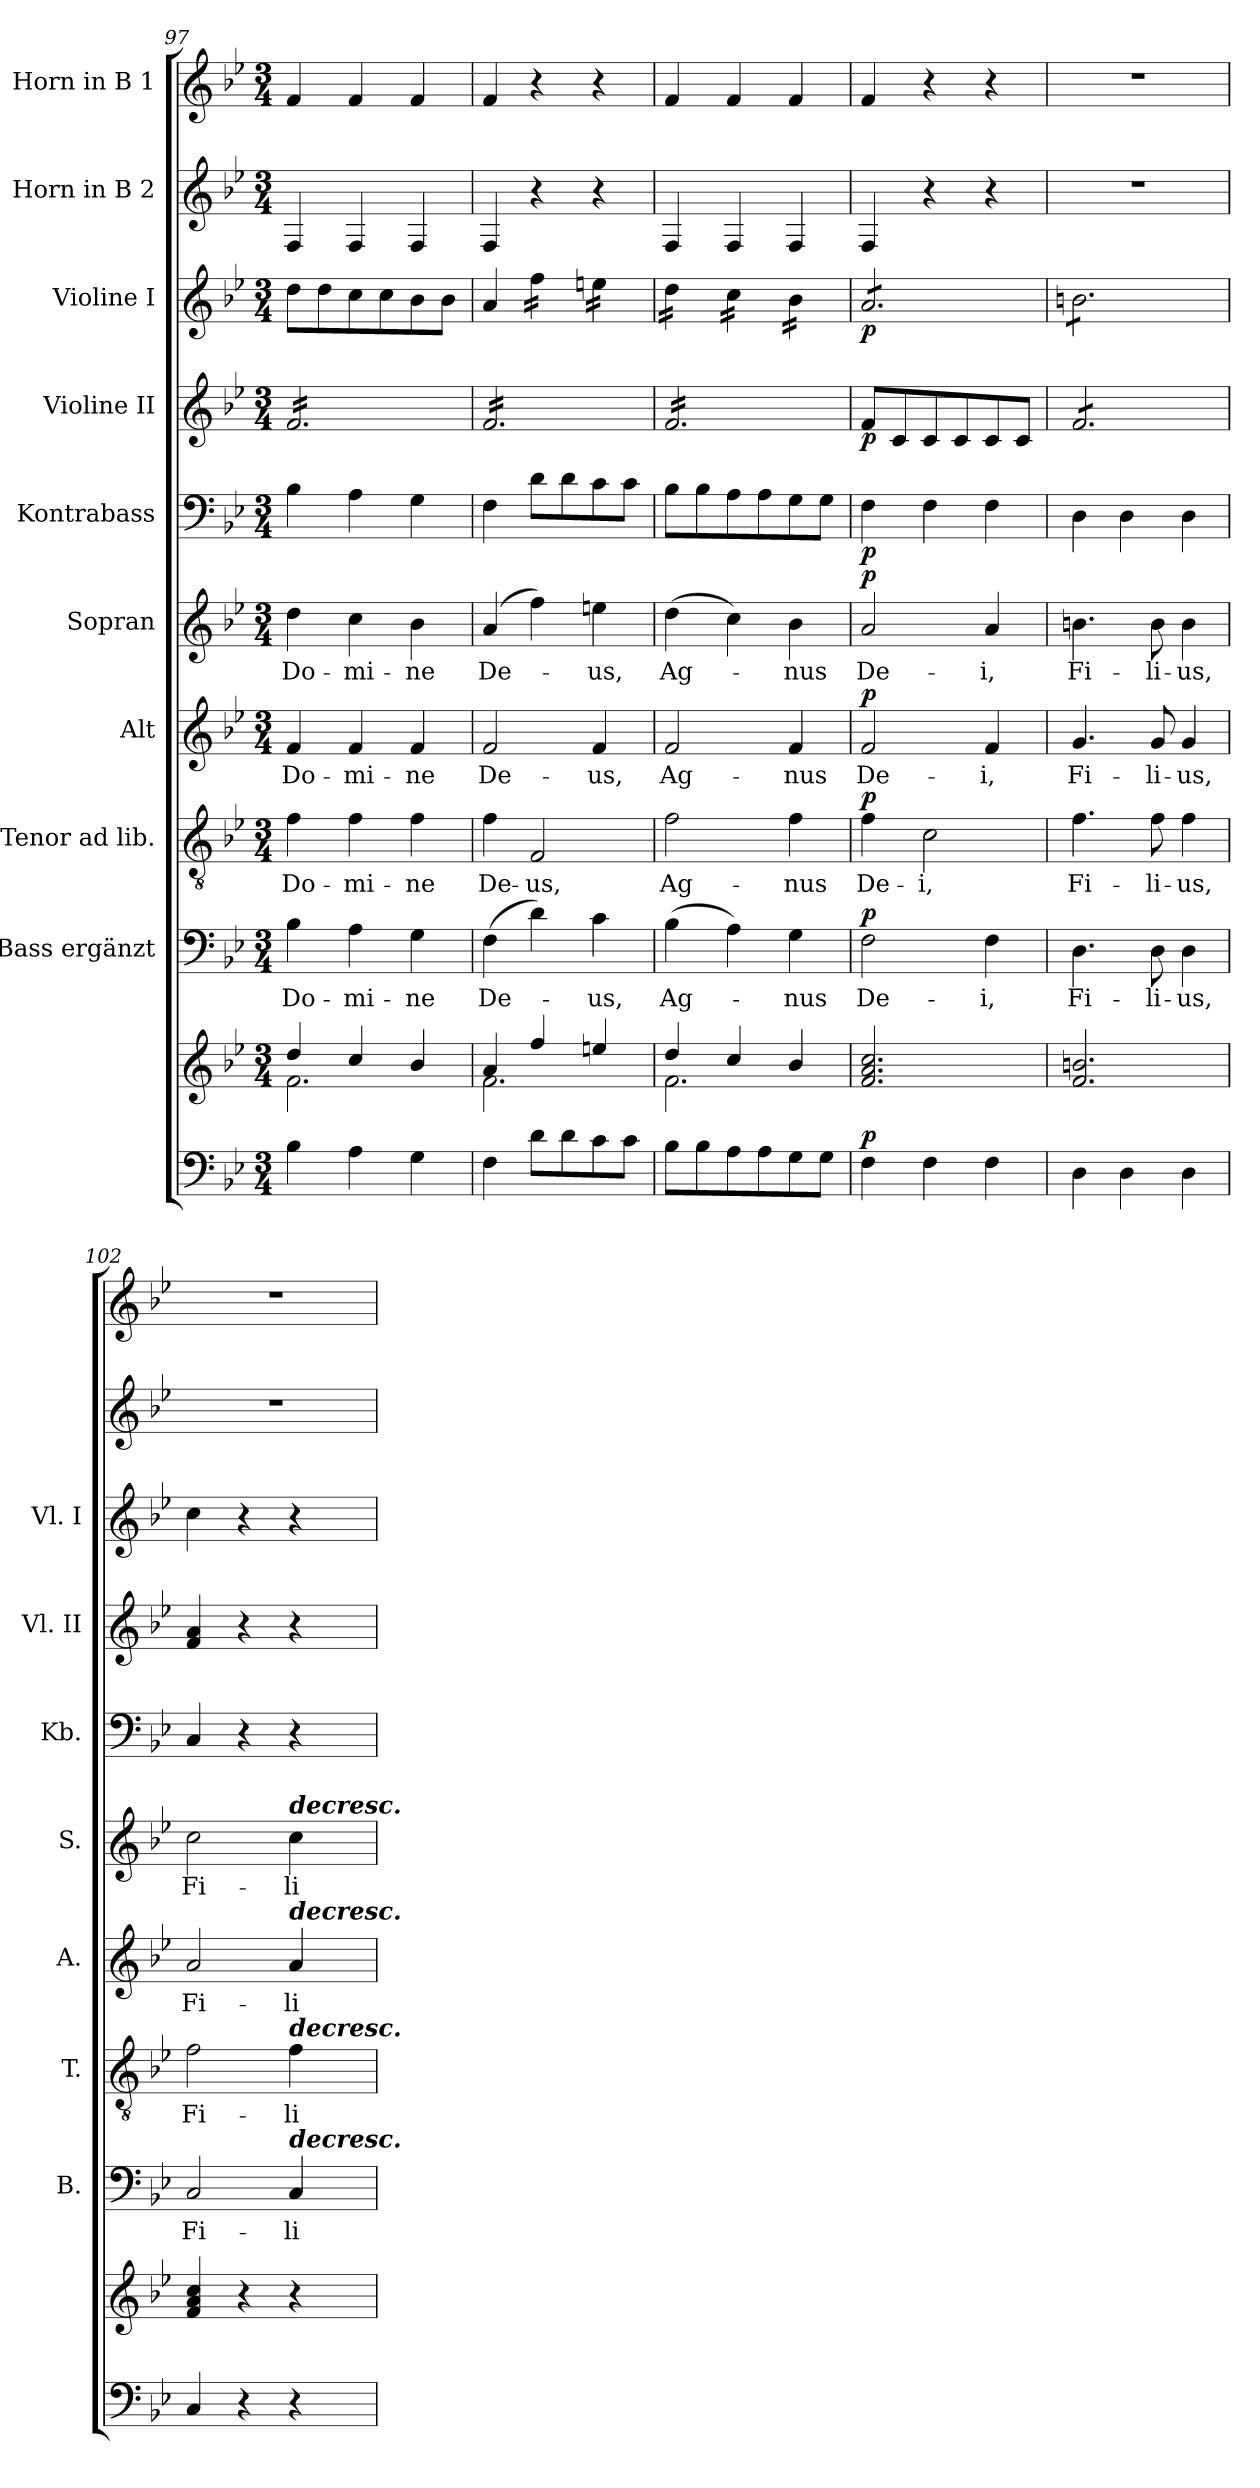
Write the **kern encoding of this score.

**kern	**kern	**dynam	**kern	**text	**dynam	**kern	**text	**dynam	**kern	**text	**dynam	**kern	**text	**dynam	**kern	**dynam	**kern	**dynam	**kern	**dynam	**kern	**kern
*part10	*part10	*part10	*part9	*part9	*part9	*part8	*part8	*part8	*part7	*part7	*part7	*part6	*part6	*part6	*part5	*part5	*part4	*part4	*part3	*part3	*part2	*part1
*staff11	*staff10	*staff10/11	*staff9	*staff9	*staff9	*staff8	*staff8	*staff8	*staff7	*staff7	*staff7	*staff6	*staff6	*staff6	*staff5	*staff5	*staff4	*staff4	*staff3	*staff3	*staff2	*staff1
*	*	*	*I"Bass ergänzt	*	*	*I"Tenor ad lib.	*	*	*I"Alt	*	*	*I"Sopran	*	*	*I"Kontrabass	*	*I"Violine II	*	*I"Violine I	*	*I"Horn in B 2	*I"Horn in B 1
*	*	*	*I'B.	*	*	*I'T.	*	*	*I'A.	*	*	*I'S.	*	*	*I'Kb.	*	*I'Vl. II	*	*I'Vl. I	*	*	*
*clefF4	*clefG2	*	*clefF4	*	*	*clefGv2	*	*	*clefG2	*	*	*clefG2	*	*	*clefF4	*	*clefG2	*	*clefG2	*	*clefG2	*clefG2
*	*	*	*	*	*	*	*	*	*	*	*	*	*	*	*ITrd7c12	*	*	*	*	*	*ITrd8c14	*ITrd8c14
*k[b-e-]	*k[b-e-]	*	*k[b-e-]	*	*	*k[b-e-]	*	*	*k[b-e-]	*	*	*k[b-e-]	*	*	*k[b-e-]	*	*k[b-e-]	*	*k[b-e-]	*	*k[b-e-]	*k[b-e-]
*B-:	*B-:	*	*B-:	*	*	*B-:	*	*	*B-:	*	*	*B-:	*	*	*B-:	*	*B-:	*	*B-:	*	*B-:	*B-:
*M3/4	*M3/4	*	*M3/4	*	*	*M3/4	*	*	*M3/4	*	*	*M3/4	*	*	*M3/4	*	*M3/4	*	*M3/4	*	*M3/4	*M3/4
=97	=97	=97	=97	=97	=97	=97	=97	=97	=97	=97	=97	=97	=97	=97	=97	=97	=97	=97	=97	=97	=97	=97
*	*^	*	*	*	*	*	*	*	*	*	*	*	*	*	*	*	*	*	*	*	*	*
!	!	!	!	!	!LO:LY:b	!	!	!LO:LY:b	!	!	!LO:LY:b	!	!	!LO:LY:b	!	!	!	!	!	!	!	!	!
*	*	*	*	*	*	*	*	*	*	*	*	*	*	*	*	*	*	*tremolo	*	*	*	*	*
4B-\	4dd/	2.f\	.	4B-\	Do-	.	4f\	Do-	.	4f/	Do-	.	4dd\	Do-	.	4BB-\	.	16f/LL	.	8dd\L	.	4FF/	4F/
.	.	.	.	.	.	.	.	.	.	.	.	.	.	.	.	.	.	16f/	.	.	.	.	.
.	.	.	.	.	.	.	.	.	.	.	.	.	.	.	.	.	.	16f/	.	8dd\	.	.	.
.	.	.	.	.	.	.	.	.	.	.	.	.	.	.	.	.	.	16f/	.	.	.	.	.
!	!	!	!	!	!LO:LY:b	!	!	!LO:LY:b	!	!	!LO:LY:b	!	!	!LO:LY:b	!	!	!	!	!	!	!	!	!
4A\	4cc/	.	.	4A\	-mi-	.	4f\	-mi-	.	4f/	-mi-	.	4cc\	-mi-	.	4AA\	.	16f/	.	8cc\	.	4FF/	4F/
.	.	.	.	.	.	.	.	.	.	.	.	.	.	.	.	.	.	16f/	.	.	.	.	.
.	.	.	.	.	.	.	.	.	.	.	.	.	.	.	.	.	.	16f/	.	8cc\	.	.	.
.	.	.	.	.	.	.	.	.	.	.	.	.	.	.	.	.	.	16f/	.	.	.	.	.
!	!	!	!	!	!LO:LY:b	!	!	!LO:LY:b	!	!	!LO:LY:b	!	!	!LO:LY:b	!	!	!	!	!	!	!	!	!
4G\	4b-/	.	.	4G\	-ne	.	4f\	-ne	.	4f/	-ne	.	4b-\	-ne	.	4GG\	.	16f/	.	8b-\	.	4FF/	4F/
.	.	.	.	.	.	.	.	.	.	.	.	.	.	.	.	.	.	16f/	.	.	.	.	.
.	.	.	.	.	.	.	.	.	.	.	.	.	.	.	.	.	.	16f/	.	8b-\J	.	.	.
.	.	.	.	.	.	.	.	.	.	.	.	.	.	.	.	.	.	16f/JJ	.	.	.	.	.
=98	=98	=98	=98	=98	=98	=98	=98	=98	=98	=98	=98	=98	=98	=98	=98	=98	=98	=98	=98	=98	=98	=98	=98
!	!	!	!	!	!LO:LY:b	!	!	!LO:LY:b	!	!	!LO:LY:b	!	!	!LO:LY:b	!	!	!	!	!	!	!	!	!
4F\	4a/	2.f\	.	(>4F\	De-	.	4f\	De-	.	2f/	De-	.	(4a/	De-	.	4FF\	.	16f/LL	.	4a/	.	4FF/	4F/
.	.	.	.	.	.	.	.	.	.	.	.	.	.	.	.	.	.	16f/	.	.	.	.	.
.	.	.	.	.	.	.	.	.	.	.	.	.	.	.	.	.	.	16f/	.	.	.	.	.
.	.	.	.	.	.	.	.	.	.	.	.	.	.	.	.	.	.	16f/	.	.	.	.	.
!	!	!	!	!	!	!	!	!LO:LY:b	!	!	!	!	!	!	!	!	!	!	!	!	!	!	!
*	*	*	*	*	*	*	*	*	*	*	*	*	*	*	*	*	*	*	*	*tremolo	*	*	*
8d\L	4ff/	.	.	4d\)	.	.	2F/	-us,	.	.	.	.	4ff\)	.	.	8D\L	.	16f/	.	16ff\LL	.	4r	4r
.	.	.	.	.	.	.	.	.	.	.	.	.	.	.	.	.	.	16f/	.	16ff\	.	.	.
8d\	.	.	.	.	.	.	.	.	.	.	.	.	.	.	.	8D\	.	16f/	.	16ff\	.	.	.
.	.	.	.	.	.	.	.	.	.	.	.	.	.	.	.	.	.	16f/	.	16ff\JJ	.	.	.
!	!	!	!	!	!LO:LY:b	!	!	!	!	!	!LO:LY:b	!	!	!LO:LY:b	!	!	!	!	!	!	!	!	!
8c\	4een/	.	.	4c\	-us,	.	.	.	.	4f/	-us,	.	4een\	-us,	.	8C\	.	16f/	.	16een\LL	.	4r	4r
.	.	.	.	.	.	.	.	.	.	.	.	.	.	.	.	.	.	16f/	.	16een\	.	.	.
8c\J	.	.	.	.	.	.	.	.	.	.	.	.	.	.	.	8C\J	.	16f/	.	16een\	.	.	.
.	.	.	.	.	.	.	.	.	.	.	.	.	.	.	.	.	.	16f/JJ	.	16een\JJ	.	.	.
!!LO:PB:g=z
=99	=99	=99	=99	=99	=99	=99	=99	=99	=99	=99	=99	=99	=99	=99	=99	=99	=99	=99	=99	=99	=99	=99	=99
!	!	!	!	!	!LO:LY:b	!	!	!LO:LY:b	!	!	!LO:LY:b	!	!	!LO:LY:b	!	!	!	!	!	!	!	!	!
8B-\L	4dd/	2.f\	.	(>4B-\	Ag-	.	2f\	Ag-	.	2f/	Ag-	.	(>4dd\	Ag-	.	8BB-\L	.	16f/LL	.	16dd\LL	.	4FF/	4F/
.	.	.	.	.	.	.	.	.	.	.	.	.	.	.	.	.	.	16f/	.	16dd\	.	.	.
8B-\	.	.	.	.	.	.	.	.	.	.	.	.	.	.	.	8BB-\	.	16f/	.	16dd\	.	.	.
.	.	.	.	.	.	.	.	.	.	.	.	.	.	.	.	.	.	16f/	.	16dd\JJ	.	.	.
8A\	4cc/	.	.	4A\)	.	.	.	.	.	.	.	.	4cc\)	.	.	8AA\	.	16f/	.	16cc\LL	.	4FF/	4F/
.	.	.	.	.	.	.	.	.	.	.	.	.	.	.	.	.	.	16f/	.	16cc\	.	.	.
8A\	.	.	.	.	.	.	.	.	.	.	.	.	.	.	.	8AA\	.	16f/	.	16cc\	.	.	.
.	.	.	.	.	.	.	.	.	.	.	.	.	.	.	.	.	.	16f/	.	16cc\JJ	.	.	.
!	!	!	!	!	!LO:LY:b	!	!	!LO:LY:b	!	!	!LO:LY:b	!	!	!LO:LY:b	!	!	!	!	!	!	!	!	!
8G\	4b-/	.	.	4G\	-nus	.	4f\	-nus	.	4f/	-nus	.	4b-\	-nus	.	8GG\	.	16f/	.	16b-\LL	.	4FF/	4F/
.	.	.	.	.	.	.	.	.	.	.	.	.	.	.	.	.	.	16f/	.	16b-\	.	.	.
8G\J	.	.	.	.	.	.	.	.	.	.	.	.	.	.	.	8GG\J	.	16f/	.	16b-\	.	.	.
.	.	.	.	.	.	.	.	.	.	.	.	.	.	.	.	.	.	16f/JJ	.	16b-\JJ	.	.	.
*	*	*	*	*	*	*	*	*	*	*	*	*	*	*	*	*	*	*Xtremolo	*	*	*	*	*
*	*v	*v	*	*	*	*	*	*	*	*	*	*	*	*	*	*	*	*	*	*	*	*	*
=100	=100	=100	=100	=100	=100	=100	=100	=100	=100	=100	=100	=100	=100	=100	=100	=100	=100	=100	=100	=100	=100	=100
!	!	!LO:DY:a=2	!	!LO:LY:b	!LO:DY:a	!	!LO:LY:b	!LO:DY:a	!	!LO:LY:b	!LO:DY:a	!	!LO:LY:b	!LO:DY:a	!	!LO:DY:b	!	!LO:DY:b	!	!LO:DY:b	!	!
4F\	2.f/ 2.a/ 2.cc/	p	2F\	De-	p	4f\	De-	p	2f/	De-	p	2a/	De-	p	4FF\	p	8f/L	p	8a/L	p	4FF/	4F/
.	.	.	.	.	.	.	.	.	.	.	.	.	.	.	.	.	8c/	.	8a/	.	.	.
!	!	!	!	!	!	!	!LO:LY:b	!	!	!	!	!	!	!	!	!	!	!	!	!	!	!
4F\	.	.	.	.	.	2c\	-i,	.	.	.	.	.	.	.	4FF\	.	8c/	.	8a/	.	4r	4r
.	.	.	.	.	.	.	.	.	.	.	.	.	.	.	.	.	8c/	.	8a/	.	.	.
!	!	!	!	!LO:LY:b	!	!	!	!	!	!LO:LY:b	!	!	!LO:LY:b	!	!	!	!	!	!	!	!	!
4F\	.	.	4F\	-i,	.	.	.	.	4f/	-i,	.	4a/	-i,	.	4FF\	.	8c/	.	8a/	.	4r	4r
.	.	.	.	.	.	.	.	.	.	.	.	.	.	.	.	.	8c/J	.	8a/J	.	.	.
=101	=101	=101	=101	=101	=101	=101	=101	=101	=101	=101	=101	=101	=101	=101	=101	=101	=101	=101	=101	=101	=101	=101
!	!	!	!	!LO:LY:b	!	!	!LO:LY:b	!	!	!LO:LY:b	!	!	!LO:LY:b	!	!	!	!	!	!	!	!	!
*	*	*	*	*	*	*	*	*	*	*	*	*	*	*	*	*	*tremolo	*	*	*	*	*
4D\	2.f/ 2.bn/	.	4.D\	Fi-	.	4.f\	Fi-	.	4.g/	Fi-	.	4.bn\	Fi-	.	4DD\	.	8f/L	.	8bn\L	.	2.r	2.r
.	.	.	.	.	.	.	.	.	.	.	.	.	.	.	.	.	8f/	.	8bn\	.	.	.
4D\	.	.	.	.	.	.	.	.	.	.	.	.	.	.	4DD\	.	8f/	.	8bn\	.	.	.
!	!	!	!	!LO:LY:b	!	!	!LO:LY:b	!	!	!LO:LY:b	!	!	!LO:LY:b	!	!	!	!	!	!	!	!	!
.	.	.	8D\	-li-	.	8f\	-li-	.	8g/	-li-	.	8b\	-li-	.	.	.	8f/	.	8bn\	.	.	.
!	!	!	!	!LO:LY:b	!	!	!LO:LY:b	!	!	!LO:LY:b	!	!	!LO:LY:b	!	!	!	!	!	!	!	!	!
4D\	.	.	4D\	-us,	.	4f\	-us,	.	4g/	-us,	.	4b\	-us,	.	4DD\	.	8f/	.	8bn\	.	.	.
.	.	.	.	.	.	.	.	.	.	.	.	.	.	.	.	.	8f/J	.	8bn\J	.	.	.
*	*	*	*	*	*	*	*	*	*	*	*	*	*	*	*	*	*	*	*Xtremolo	*	*	*
*	*	*	*	*	*	*	*	*	*	*	*	*	*	*	*	*	*Xtremolo	*	*	*	*	*
=102	=102	=102	=102	=102	=102	=102	=102	=102	=102	=102	=102	=102	=102	=102	=102	=102	=102	=102	=102	=102	=102	=102
!	!	!	!	!LO:LY:b	!	!	!LO:LY:b	!	!	!LO:LY:b	!	!	!LO:LY:b	!	!	!	!	!	!	!	!	!
4C/	4f/ 4a/ 4cc/	.	2C/	Fi-	.	2f\	Fi-	.	2a/	Fi-	.	2cc\	Fi-	.	4CC/	.	4f/ 4a/	.	4cc\	.	2.r	2.r
4r	4r	.	.	.	.	.	.	.	.	.	.	.	.	.	4r	.	4r	.	4r	.	.	.
!	!	!	!	!	!	!	!	!	!	!	!	!LO:TX:a:Bi:t=decresc.	!	!	!	!	!	!	!	!	!	!
!	!	!	!	!	!	!	!	!	!LO:TX:a:Bi:t=decresc.	!	!	!	!	!	!	!	!	!	!	!	!	!
!	!	!	!	!	!	!LO:TX:a:Bi:t=decresc.	!	!	!	!	!	!	!	!	!	!	!	!	!	!	!	!
!	!	!	!LO:TX:a:Bi:t=decresc.	!	!	!	!	!	!	!	!	!	!	!	!	!	!	!	!	!	!	!
!	!	!	!	!LO:LY:b	!	!	!LO:LY:b	!	!	!LO:LY:b	!	!	!LO:LY:b	!	!	!	!	!	!	!	!	!
4r	4r	.	4C/	-li-	.	4f\	-li-	.	4a/	-li-	.	4cc\	-li-	.	4r	.	4r	.	4r	.	.	.
=	=	=	=	=	=	=	=	=	=	=	=	=	=	=	=	=	=	=	=	=	=	=
*-	*-	*-	*-	*-	*-	*-	*-	*-	*-	*-	*-	*-	*-	*-	*-	*-	*-	*-	*-	*-	*-	*-
